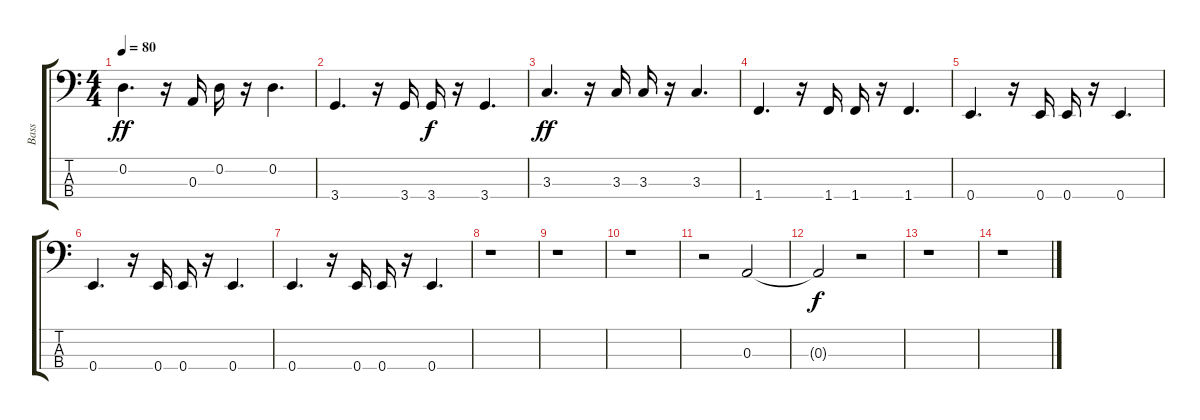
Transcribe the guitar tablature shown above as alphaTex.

\track ("Bass" "Bass") {instrument electricbassfinger}
\staff {score tabs}
\tuning (G2 D2 A1 E1) {hide}
\ts (4 4)
\tempo 80
\clef f4
\ks c
0.2.4{d dy ff} r.16 0.3.16 0.2.16 r.16 0.2.4{d} |
3.4.4{d} r.16 3.4.16 3.4.16{dy f} r.16 3.4.4{d} |
3.3.4{d dy ff} r.16 3.3.16 3.3.16 r.16 3.3.4{d} |
1.4.4{d} r.16 1.4.16 1.4.16 r.16 1.4.4{d} |
0.4.4{d} r.16 0.4.16 0.4.16 r.16 0.4.4{d} |
0.4.4{d} r.16 0.4.16 0.4.16 r.16 0.4.4{d} |
0.4.4{d} r.16 0.4.16 0.4.16 r.16 0.4.4{d} |
r.1 |
r.1 |
r.1 |
r.2 0.3.2 |
0.3{t}.2{dy f} r.2 |
r.1 |
r.1
